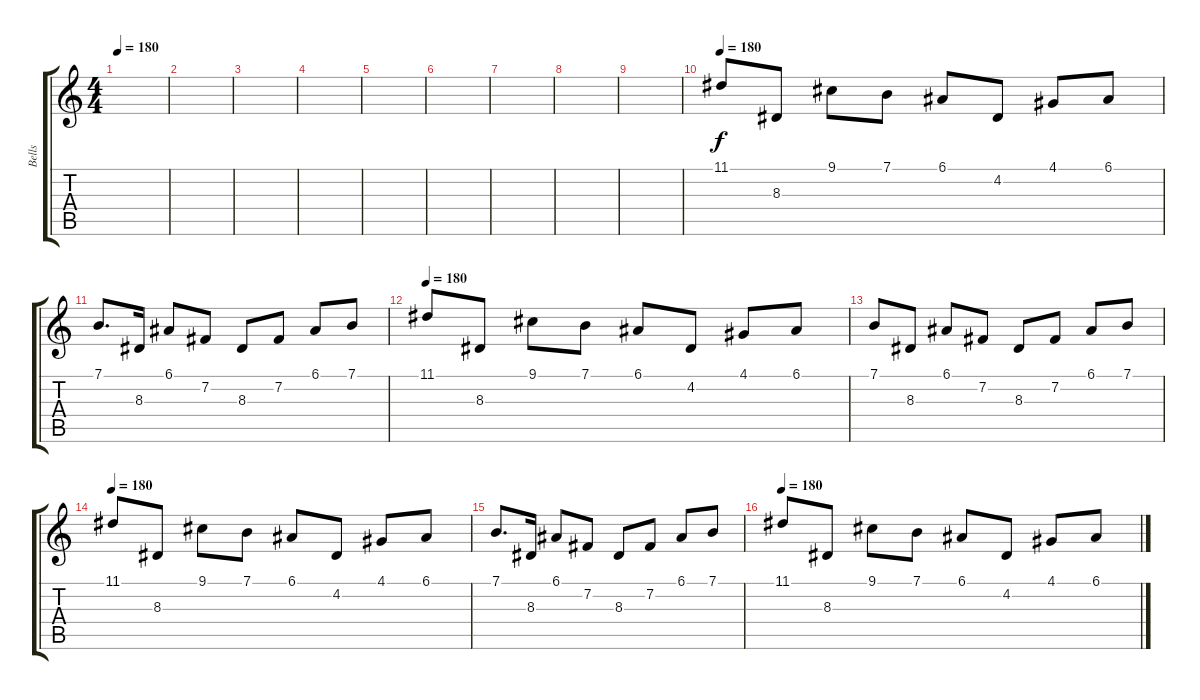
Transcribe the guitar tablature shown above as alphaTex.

\track ("Bells" "Bells") {instrument pad1newage}
\staff {score tabs}
\tuning (E4 B3 G3 D3 A2 E2) {hide}
\ts (4 4)
\tempo 180
\clef g2
\ks c
|
|
|
|
|
|
|
|
|
\tempo 180
11.1.8 8.3.8 9.1.8 7.1.8 6.1.8 4.2.8 4.1.8 6.1.8 |
7.1.8{d} 8.3.16 6.1.8 7.2.8 8.3.8 7.2.8 6.1.8 7.1.8 |
\tempo 180
11.1.8 8.3.8 9.1.8 7.1.8 6.1.8 4.2.8 4.1.8 6.1.8 |
7.1.8 8.3.8 6.1.8 7.2.8 8.3.8 7.2.8 6.1.8 7.1.8 |
\tempo 180
11.1.8 8.3.8 9.1.8 7.1.8 6.1.8 4.2.8 4.1.8 6.1.8 |
7.1.8{d} 8.3.16 6.1.8 7.2.8 8.3.8 7.2.8 6.1.8 7.1.8 |
\tempo 180
11.1.8 8.3.8 9.1.8 7.1.8 6.1.8 4.2.8 4.1.8 6.1.8
